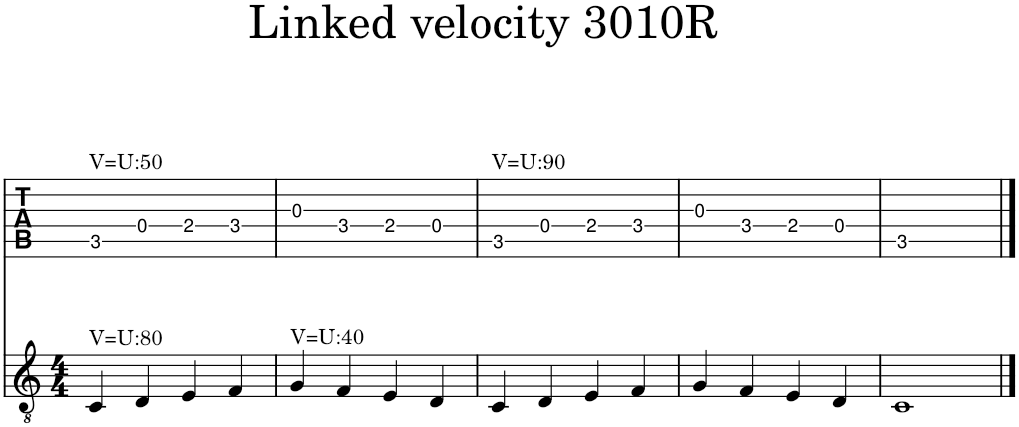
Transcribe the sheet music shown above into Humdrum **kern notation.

**kern	**kern
*part1	*part1
*staff2	*staff1
*I"Acoustic Guitar	*
*I'Guit.	*
*	*stria6
*clefGv2	*
*k[]	*k[]
*M4/4	*M4/4
=1	=1
!	!LO:TX:a:t=V=U&colon;50
!LO:TX:a:t=V=U&colon;80	!
4C/	4C
4D/	4D
4E/	4E
4F/	4F
=2	=2
!LO:TX:a:t=V=U&colon;40	!
4G/	4G
4F/	4F
4E/	4E
4D/	4D
=3	=3
!	!LO:TX:a:t=V=U&colon;90
4C/	4C
4D/	4D
4E/	4E
4F/	4F
=4	=4
4G/	4G
4F/	4F
4E/	4E
4D/	4D
=5	=5
1C	1C
==	==
*-	*-
